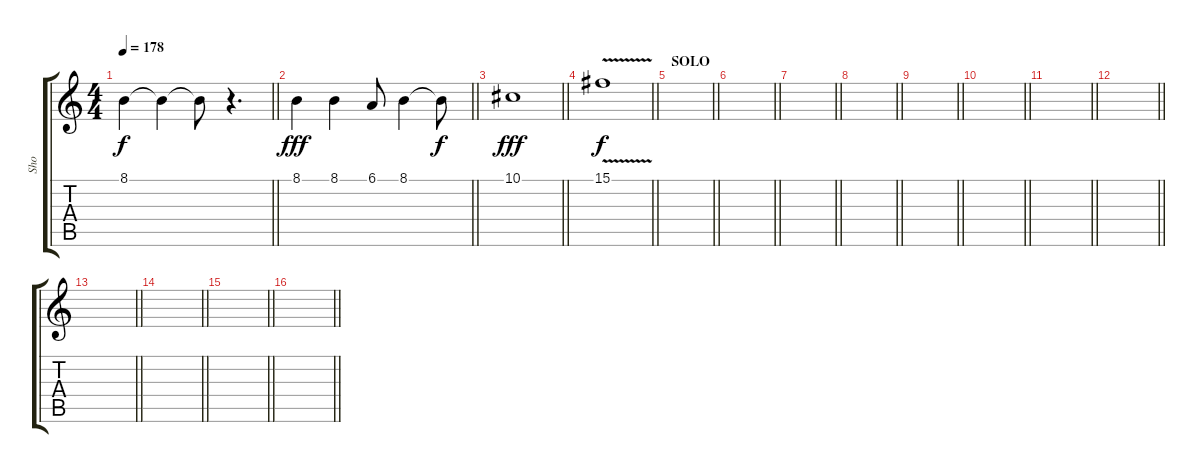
\track ("Sho" "Sho") {instrument sopranosax}
\staff {score tabs}
\tuning (Eb4 Bb3 Gb3 Db3 Ab2 Eb2) {hide}
\ts (4 4)
\tempo 178
\clef g2
\barLineRight lightlight
\ks c
8.1.4{dy f} 8.1{t}.4 8.1{t}.8 r.4{d} |
\barLineRight lightlight
8.1.4{dy fff} 8.1.4 6.1.8 8.1.4 8.1{t}.8{dy f} |
\barLineRight lightlight
10.1.1{dy fff} |
\barLineRight lightlight
15.1{v}.1{dy f} |
\section ("" "SOLO")
\barLineRight lightlight
|
\barLineRight lightlight
|
\barLineRight lightlight
|
\barLineRight lightlight
|
\barLineRight lightlight
|
\barLineRight lightlight
|
\barLineRight lightlight
|
\barLineRight lightlight
|
\barLineRight lightlight
|
\barLineRight lightlight
|
\barLineRight lightlight
|
\barLineRight lightlight
